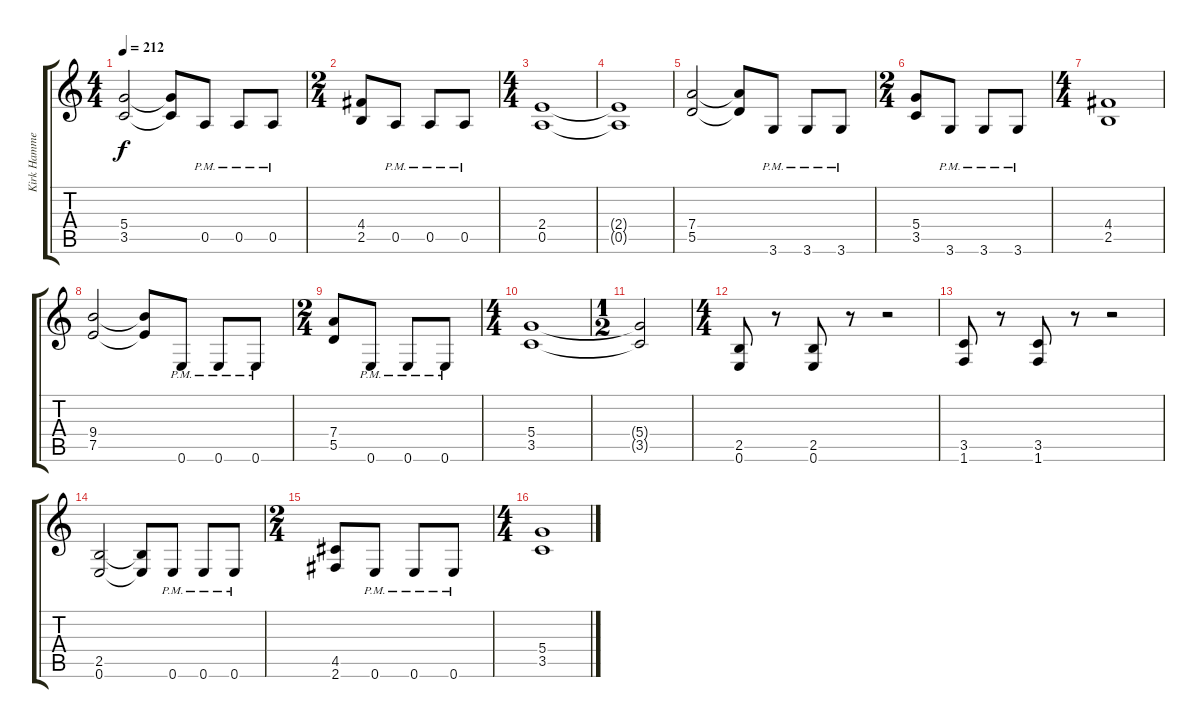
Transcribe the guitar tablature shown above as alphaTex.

\track ("Kirk Hammet (Lead Guitar)" "Kirk Hamme") {instrument overdrivenguitar}
\staff {score tabs}
\tuning (E4 B3 G3 D3 A2 E2) {hide}
\ts (4 4)
\tempo 212
\clef g2
\ks c
(5.4 3.5).2{dy f} (5.4{t} 3.5{t}).8 0.5{pm}.8 0.5{pm}.8 0.5{pm}.8 |
\ts (2 4)
(4.4 2.5).8 0.5{pm}.8 0.5{pm}.8 0.5{pm}.8 |
\ts (4 4)
(2.4 0.5).1 |
(2.4{t} 0.5{t}).1 |
(7.4 5.5).2 (7.4{t} 5.5{t}).8 3.6{pm}.8 3.6{pm}.8 3.6{pm}.8 |
\ts (2 4)
(5.4 3.5).8 3.6{pm}.8 3.6{pm}.8 3.6{pm}.8 |
\ts (4 4)
(4.4 2.5).1 |
(9.4 7.5).2 (9.4{t} 7.5{t}).8 0.6{pm}.8 0.6{pm}.8 0.6{pm}.8 |
\ts (2 4)
(7.4 5.5).8 0.6{pm}.8 0.6{pm}.8 0.6{pm}.8 |
\ts (4 4)
(5.4 3.5).1 |
\ts (1 2)
(5.4{t} 3.5{t}).2 |
\ts (4 4)
\section ("" "")
(2.5 0.6).8 r.8 (2.5 0.6).8 r.8 r.2 |
(3.5 1.6).8 r.8 (3.5 1.6).8 r.8 r.2 |
(2.5 0.6).2 (2.5{t} 0.6{t}).8 0.6{pm}.8 0.6{pm}.8 0.6{pm}.8 |
\ts (2 4)
(4.5 2.6).8 0.6{pm}.8 0.6{pm}.8 0.6{pm}.8 |
\ts (4 4)
(5.4 3.5).1
